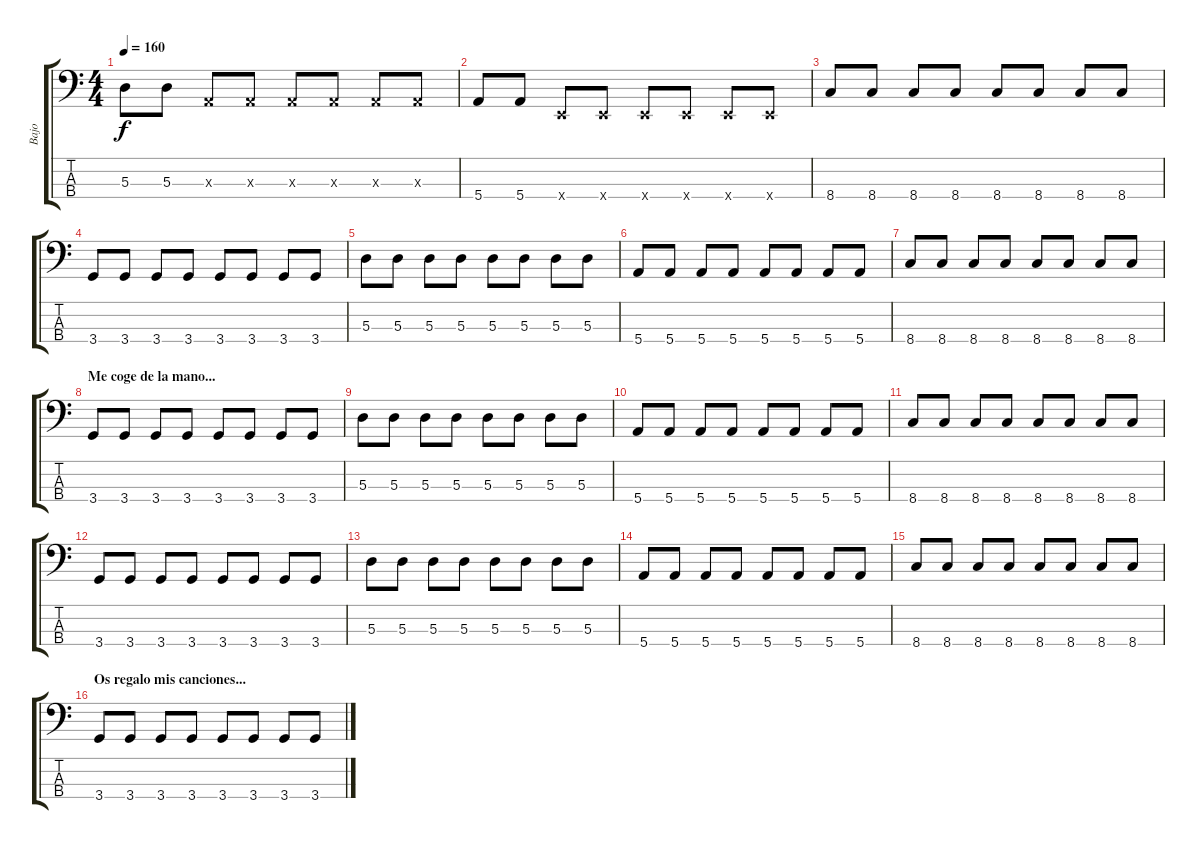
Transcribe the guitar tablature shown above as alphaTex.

\track ("Bajo" "Bajo") {instrument electricbasspick}
\staff {score tabs}
\tuning (G2 D2 A1 E1) {hide}
\ts (4 4)
\tempo 160
\clef f4
\ks c
5.3.8{dy f} 5.3.8 0.3{x}.8 0.3{x}.8 0.3{x}.8 0.3{x}.8 0.3{x}.8 0.3{x}.8 |
5.4.8 5.4.8 0.4{x}.8 0.4{x}.8 0.4{x}.8 0.4{x}.8 0.4{x}.8 0.4{x}.8 |
8.4.8 8.4.8 8.4.8 8.4.8 8.4.8 8.4.8 8.4.8 8.4.8 |
3.4.8 3.4.8 3.4.8 3.4.8 3.4.8 3.4.8 3.4.8 3.4.8 |
5.3.8 5.3.8 5.3.8 5.3.8 5.3.8 5.3.8 5.3.8 5.3.8 |
5.4.8 5.4.8 5.4.8 5.4.8 5.4.8 5.4.8 5.4.8 5.4.8 |
8.4.8 8.4.8 8.4.8 8.4.8 8.4.8 8.4.8 8.4.8 8.4.8 |
\section ("" "Me coge de la mano...")
3.4.8 3.4.8 3.4.8 3.4.8 3.4.8 3.4.8 3.4.8 3.4.8 |
5.3.8 5.3.8 5.3.8 5.3.8 5.3.8 5.3.8 5.3.8 5.3.8 |
5.4.8 5.4.8 5.4.8 5.4.8 5.4.8 5.4.8 5.4.8 5.4.8 |
8.4.8 8.4.8 8.4.8 8.4.8 8.4.8 8.4.8 8.4.8 8.4.8 |
3.4.8 3.4.8 3.4.8 3.4.8 3.4.8 3.4.8 3.4.8 3.4.8 |
5.3.8 5.3.8 5.3.8 5.3.8 5.3.8 5.3.8 5.3.8 5.3.8 |
5.4.8 5.4.8 5.4.8 5.4.8 5.4.8 5.4.8 5.4.8 5.4.8 |
8.4.8 8.4.8 8.4.8 8.4.8 8.4.8 8.4.8 8.4.8 8.4.8 |
\section ("" "Os regalo mis canciones...")
3.4.8 3.4.8 3.4.8 3.4.8 3.4.8 3.4.8 3.4.8 3.4.8
